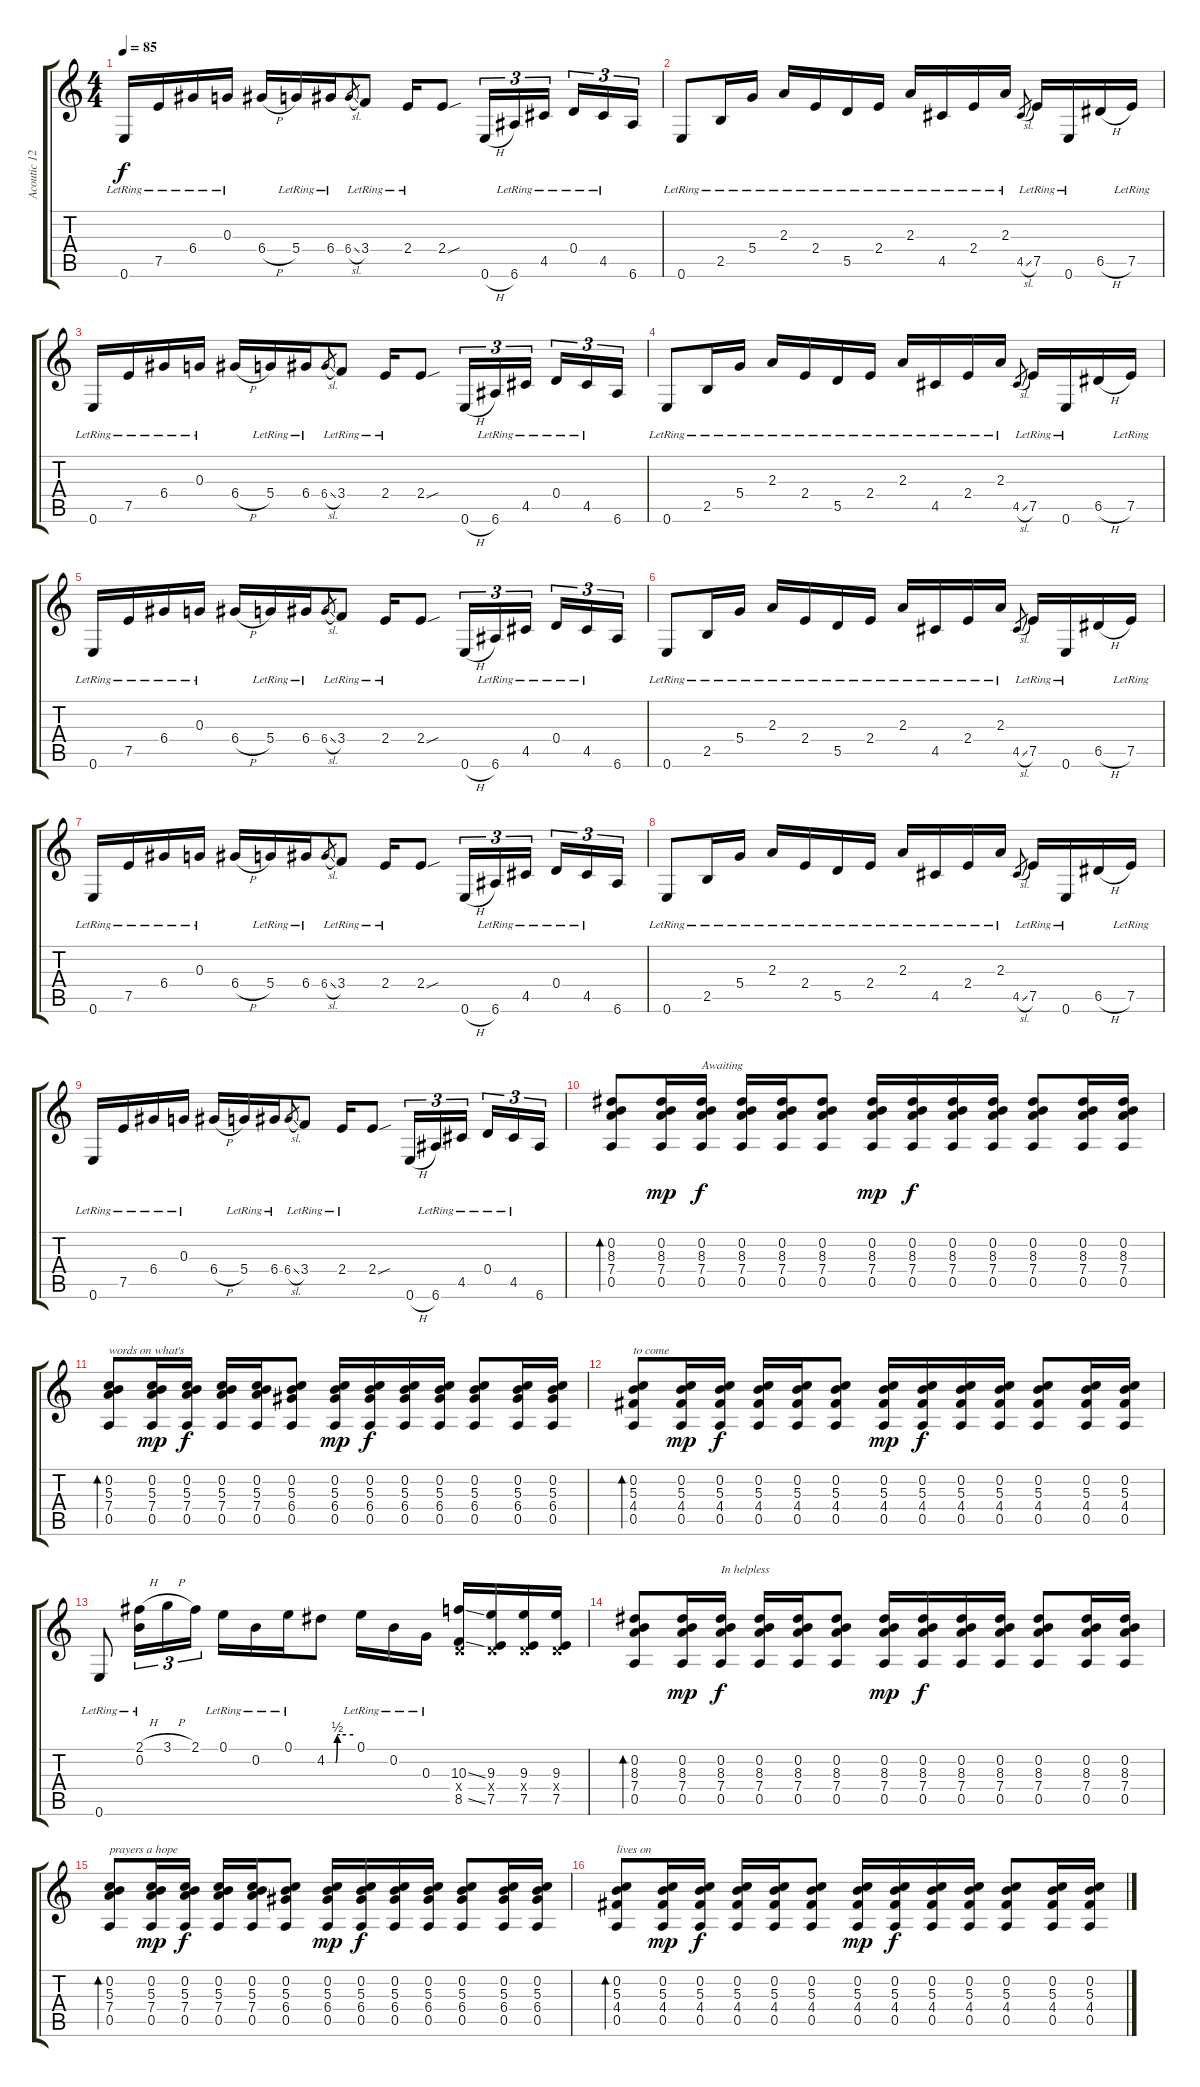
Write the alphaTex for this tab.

\track ("Acoutic 12str" "Acoutic 12") {instrument acousticguitarsteel}
\staff {score tabs}
\tuning (E4 B3 G3 D3 A2 E2) {hide}
\ts (4 4)
\tempo 85
\clef g2
\ks c
0.6{lr}.16{dy f} 7.5{lr}.16 6.4{lr}.16 0.3{lr}.16 6.4{h}.16 5.4{lr}.16 6.4{lr}.16 6.4{sl}.8{gr} 3.4{lr}.8 2.4{lr}.16 2.4{sou}.8 0.6{h}.16{tu (3 2)} 6.6{lr}.16{tu (3 2)} 4.5{lr}.16{tu (3 2)} 0.4{lr}.16{tu (3 2)} 4.5{lr}.16{tu (3 2)} 6.6.16{tu (3 2)} |
0.6{lr}.8 2.5{lr}.16 5.4{lr}.16 2.3{lr}.16 2.4{lr}.16 5.5{lr}.16 2.4{lr}.16 2.3{lr}.16 4.5{lr}.16 2.4{lr}.16 2.3{lr}.16 4.5{sl}.8{gr} 7.5{lr}.16 0.6{lr}.16 6.5{h}.16 7.5{lr}.16 |
0.6{lr}.16 7.5{lr}.16 6.4{lr}.16 0.3{lr}.16 6.4{h}.16 5.4{lr}.16 6.4{lr}.16 6.4{sl}.8{gr} 3.4{lr}.8 2.4{lr}.16 2.4{sou}.8 0.6{h}.16{tu (3 2)} 6.6{lr}.16{tu (3 2)} 4.5{lr}.16{tu (3 2)} 0.4{lr}.16{tu (3 2)} 4.5{lr}.16{tu (3 2)} 6.6.16{tu (3 2)} |
0.6{lr}.8 2.5{lr}.16 5.4{lr}.16 2.3{lr}.16 2.4{lr}.16 5.5{lr}.16 2.4{lr}.16 2.3{lr}.16 4.5{lr}.16 2.4{lr}.16 2.3{lr}.16 4.5{sl}.8{gr} 7.5{lr}.16 0.6{lr}.16 6.5{h}.16 7.5{lr}.16 |
0.6{lr}.16 7.5{lr}.16 6.4{lr}.16 0.3{lr}.16 6.4{h}.16 5.4{lr}.16 6.4{lr}.16 6.4{sl}.8{gr} 3.4{lr}.8 2.4{lr}.16 2.4{sou}.8 0.6{h}.16{tu (3 2)} 6.6{lr}.16{tu (3 2)} 4.5{lr}.16{tu (3 2)} 0.4{lr}.16{tu (3 2)} 4.5{lr}.16{tu (3 2)} 6.6.16{tu (3 2)} |
0.6{lr}.8 2.5{lr}.16 5.4{lr}.16 2.3{lr}.16 2.4{lr}.16 5.5{lr}.16 2.4{lr}.16 2.3{lr}.16 4.5{lr}.16 2.4{lr}.16 2.3{lr}.16 4.5{sl}.8{gr} 7.5{lr}.16 0.6{lr}.16 6.5{h}.16 7.5{lr}.16 |
0.6{lr}.16 7.5{lr}.16 6.4{lr}.16 0.3{lr}.16 6.4{h}.16 5.4{lr}.16 6.4{lr}.16 6.4{sl}.8{gr} 3.4{lr}.8 2.4{lr}.16 2.4{sou}.8 0.6{h}.16{tu (3 2)} 6.6{lr}.16{tu (3 2)} 4.5{lr}.16{tu (3 2)} 0.4{lr}.16{tu (3 2)} 4.5{lr}.16{tu (3 2)} 6.6.16{tu (3 2)} |
0.6{lr}.8 2.5{lr}.16 5.4{lr}.16 2.3{lr}.16 2.4{lr}.16 5.5{lr}.16 2.4{lr}.16 2.3{lr}.16 4.5{lr}.16 2.4{lr}.16 2.3{lr}.16 4.5{sl}.8{gr} 7.5{lr}.16 0.6{lr}.16 6.5{h}.16 7.5{lr}.16 |
0.6{lr}.16 7.5{lr}.16 6.4{lr}.16 0.3{lr}.16 6.4{h}.16 5.4{lr}.16 6.4{lr}.16 6.4{sl}.8{gr} 3.4{lr}.8 2.4{lr}.16 2.4{sou}.8 0.6{h}.16{tu (3 2)} 6.6{lr}.16{tu (3 2)} 4.5{lr}.16{tu (3 2)} 0.4{lr}.16{tu (3 2)} 4.5{lr}.16{tu (3 2)} 6.6.16{tu (3 2)} |
(0.2 8.3 7.4 0.5).8{bd 60 volume 8} (0.2 8.3 7.4 0.5).16{dy mp} (0.2 8.3 7.4 0.5).16{txt "Awaiting" dy f} (0.2 8.3 7.4 0.5).16 (0.2 8.3 7.4 0.5).16 (0.2 8.3 7.4 0.5).8 (0.2 8.3 7.4 0.5).16{dy mp} (0.2 8.3 7.4 0.5).16{dy f} (0.2 8.3 7.4 0.5).16 (0.2 8.3 7.4 0.5).16 (0.2 8.3 7.4 0.5).8 (0.2 8.3 7.4 0.5).16 (0.2 8.3 7.4 0.5).16 |
(0.2 5.3 7.4 0.5).8{bd 60 txt "words on what's"} (0.2 5.3 7.4 0.5).16{dy mp} (0.2 5.3 7.4 0.5).16{dy f} (0.2 5.3 7.4 0.5).16 (0.2 5.3 7.4 0.5).16 (0.2 5.3 6.4 0.5).8 (0.2 5.3 6.4 0.5).16{dy mp} (0.2 5.3 6.4 0.5).16{dy f} (0.2 5.3 6.4 0.5).16 (0.2 5.3 6.4 0.5).16 (0.2 5.3 6.4 0.5).8 (0.2 5.3 6.4 0.5).16 (0.2 5.3 6.4 0.5).16 |
(0.2 5.3 4.4 0.5).8{bd 60 txt "to come"} (0.2 5.3 4.4 0.5).16{dy mp} (0.2 5.3 4.4 0.5).16{dy f} (0.2 5.3 4.4 0.5).16 (0.2 5.3 4.4 0.5).16 (0.2 5.3 4.4 0.5).8 (0.2 5.3 4.4 0.5).16{dy mp} (0.2 5.3 4.4 0.5).16{dy f} (0.2 5.3 4.4 0.5).16 (0.2 5.3 4.4 0.5).16 (0.2 5.3 4.4 0.5).8 (0.2 5.3 4.4 0.5).16 (0.2 5.3 4.4 0.5).16 |
0.6{lr}.8 (2.1{h} 0.2{lr}).16{tu (3 2)} 3.1{h}.16{tu (3 2)} 2.1.16{tu (3 2)} 0.1{lr}.16 0.2{lr}.16 0.1{lr}.16 4.2{be (custom 0 0 20 0 24 2 30 2 60 2)}.8 0.1{lr}.16 0.2{lr}.16 0.3{lr}.16 (10.3{ss} 0.4{x} 8.5{ss}).16 (9.3 0.4{x} 7.5).16 (9.3 0.4{x} 7.5).16 (9.3 0.4{x} 7.5).16 |
(0.2 8.3 7.4 0.5).8{bd 60} (0.2 8.3 7.4 0.5).16{dy mp} (0.2 8.3 7.4 0.5).16{txt "In helpless" dy f} (0.2 8.3 7.4 0.5).16 (0.2 8.3 7.4 0.5).16 (0.2 8.3 7.4 0.5).8 (0.2 8.3 7.4 0.5).16{dy mp} (0.2 8.3 7.4 0.5).16{dy f} (0.2 8.3 7.4 0.5).16 (0.2 8.3 7.4 0.5).16 (0.2 8.3 7.4 0.5).8 (0.2 8.3 7.4 0.5).16 (0.2 8.3 7.4 0.5).16 |
(0.2 5.3 7.4 0.5).8{bd 60 txt "prayers a hope "} (0.2 5.3 7.4 0.5).16{dy mp} (0.2 5.3 7.4 0.5).16{dy f} (0.2 5.3 7.4 0.5).16 (0.2 5.3 7.4 0.5).16 (0.2 5.3 6.4 0.5).8 (0.2 5.3 6.4 0.5).16{dy mp} (0.2 5.3 6.4 0.5).16{dy f} (0.2 5.3 6.4 0.5).16 (0.2 5.3 6.4 0.5).16 (0.2 5.3 6.4 0.5).8 (0.2 5.3 6.4 0.5).16 (0.2 5.3 6.4 0.5).16 |
(0.2 5.3 4.4 0.5).8{bd 60 txt "lives on"} (0.2 5.3 4.4 0.5).16{dy mp} (0.2 5.3 4.4 0.5).16{dy f} (0.2 5.3 4.4 0.5).16 (0.2 5.3 4.4 0.5).16 (0.2 5.3 4.4 0.5).8 (0.2 5.3 4.4 0.5).16{dy mp} (0.2 5.3 4.4 0.5).16{dy f} (0.2 5.3 4.4 0.5).16 (0.2 5.3 4.4 0.5).16 (0.2 5.3 4.4 0.5).8 (0.2 5.3 4.4 0.5).16 (0.2 5.3 4.4 0.5).16
